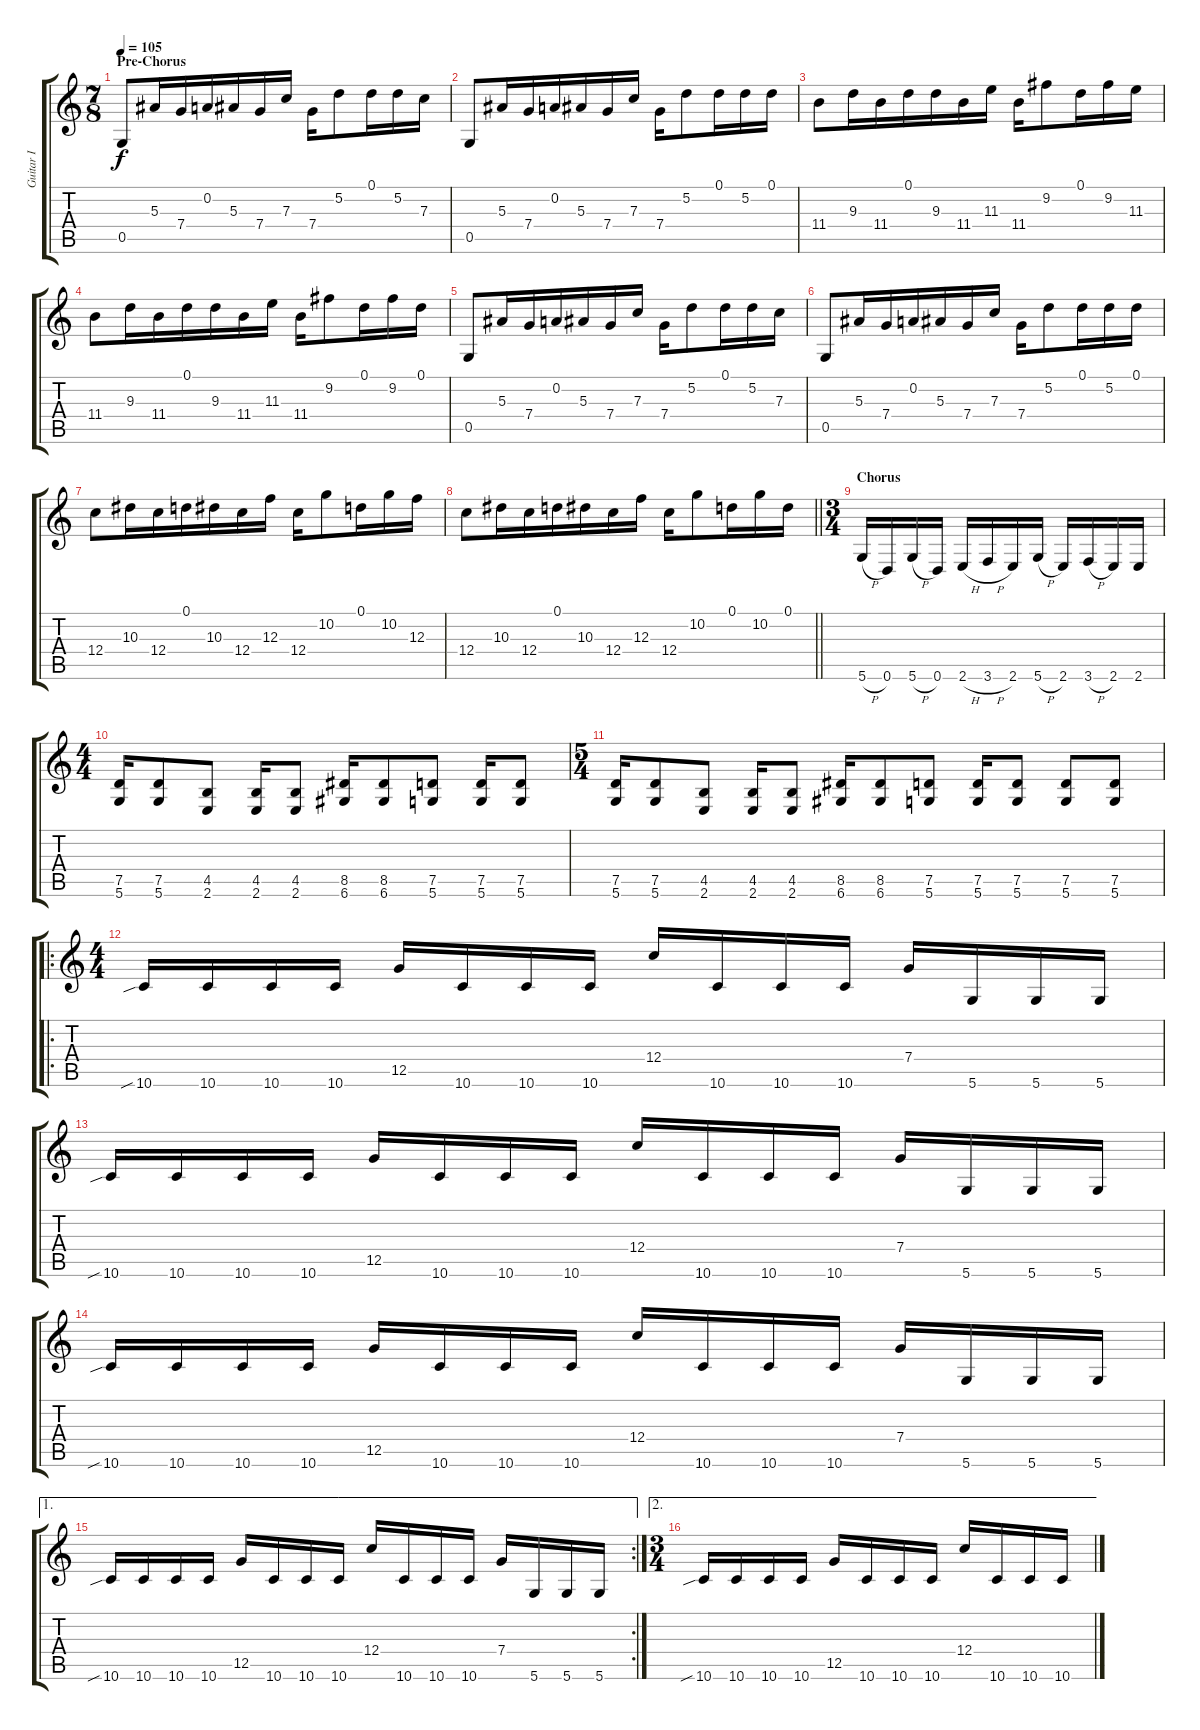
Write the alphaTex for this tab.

\track ("Guitar I" "Guitar I") {instrument distortionguitar}
\staff {score tabs}
\tuning (D4 A3 F3 C3 G2 D2) {hide}
\ts (7 8)
\section ("" "Pre-Chorus")
\tempo 105
\clef g2
\ks c
0.5.8{dy f} 5.3.16 7.4.16 0.2.16 5.3.16 7.4.16 7.3.16 7.4.16 5.2.8 0.1.16 5.2.16 7.3.16 |
0.5.8 5.3.16 7.4.16 0.2.16 5.3.16 7.4.16 7.3.16 7.4.16 5.2.8 0.1.16 5.2.16 0.1.16 |
11.4.8 9.3.16 11.4.16 0.1.16 9.3.16 11.4.16 11.3.16 11.4.16 9.2.8 0.1.16 9.2.16 11.3.16 |
11.4.8 9.3.16 11.4.16 0.1.16 9.3.16 11.4.16 11.3.16 11.4.16 9.2.8 0.1.16 9.2.16 0.1.16 |
0.5.8 5.3.16 7.4.16 0.2.16 5.3.16 7.4.16 7.3.16 7.4.16 5.2.8 0.1.16 5.2.16 7.3.16 |
0.5.8 5.3.16 7.4.16 0.2.16 5.3.16 7.4.16 7.3.16 7.4.16 5.2.8 0.1.16 5.2.16 0.1.16 |
12.4.8 10.3.16 12.4.16 0.1.16 10.3.16 12.4.16 12.3.16 12.4.16 10.2.8 0.1.16 10.2.16 12.3.16 |
\barLineRight lightlight
12.4.8 10.3.16 12.4.16 0.1.16 10.3.16 12.4.16 12.3.16 12.4.16 10.2.8 0.1.16 10.2.16 0.1.16 |
\ts (3 4)
\section ("" "Chorus")
5.6{h}.16 0.6.16 5.6{h}.16 0.6.16 2.6{h}.16 3.6{h}.16 2.6.16 5.6{h}.16 2.6.16 3.6{h}.16 2.6.16 2.6.16 |
\ts (4 4)
(7.5 5.6).16 (7.5 5.6).8 (4.5 2.6).8 (4.5 2.6).16 (4.5 2.6).8 (8.5 6.6).16 (8.5 6.6).8 (7.5 5.6).8 (7.5 5.6).16 (7.5 5.6).8 |
\ts (5 4)
(7.5 5.6).16 (7.5 5.6).8 (4.5 2.6).8 (4.5 2.6).16 (4.5 2.6).8 (8.5 6.6).16 (8.5 6.6).8 (7.5 5.6).8 (7.5 5.6).16 (7.5 5.6).8 (7.5 5.6).8 (7.5 5.6).8 |
\ro
\ts (4 4)
10.6{sib}.16 10.6.16 10.6.16 10.6.16 12.5.16 10.6.16 10.6.16 10.6.16 12.4.16 10.6.16 10.6.16 10.6.16 7.4.16 5.6.16 5.6.16 5.6.16 |
10.6{sib}.16 10.6.16 10.6.16 10.6.16 12.5.16 10.6.16 10.6.16 10.6.16 12.4.16 10.6.16 10.6.16 10.6.16 7.4.16 5.6.16 5.6.16 5.6.16 |
10.6{sib}.16 10.6.16 10.6.16 10.6.16 12.5.16 10.6.16 10.6.16 10.6.16 12.4.16 10.6.16 10.6.16 10.6.16 7.4.16 5.6.16 5.6.16 5.6.16 |
\ae 1
\rc 2
10.6{sib}.16 10.6.16 10.6.16 10.6.16 12.5.16 10.6.16 10.6.16 10.6.16 12.4.16 10.6.16 10.6.16 10.6.16 7.4.16 5.6.16 5.6.16 5.6.16 |
\ae 2
\ts (3 4)
10.6{sib}.16 10.6.16 10.6.16 10.6.16 12.5.16 10.6.16 10.6.16 10.6.16 12.4.16 10.6.16 10.6.16 10.6.16
